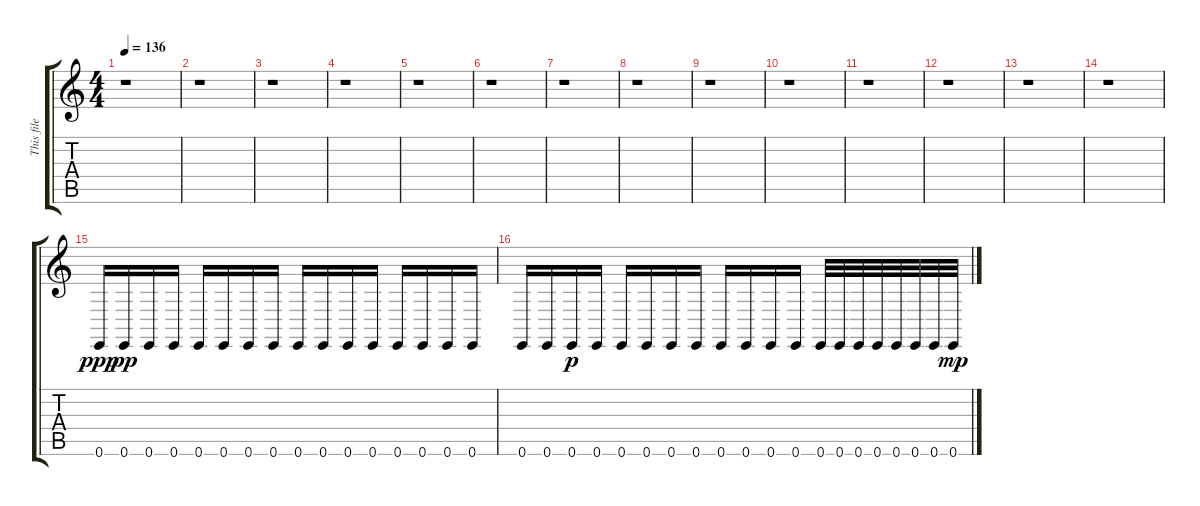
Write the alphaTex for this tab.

\track ("This file was especially arranged to" "This file ") {instrument seashore}
\staff {score tabs}
\tuning (E4 B3 G3 D3 A2 E2) {hide}
\ts (4 4)
\tempo 136
\clef g2
\ks c
r.1{dy p} |
r.1 |
r.1 |
r.1 |
r.1 |
r.1 |
r.1 |
r.1 |
r.1 |
r.1 |
r.1 |
r.1 |
r.1 |
r.1 |
0.6.16{dy ppp} 0.6.16{dy pp} 0.6.16 0.6.16 0.6.16 0.6.16 0.6.16 0.6.16 0.6.16 0.6.16 0.6.16 0.6.16 0.6.16 0.6.16 0.6.16 0.6.16 |
0.6.16 0.6.16 0.6.16{dy p} 0.6.16 0.6.16 0.6.16 0.6.16 0.6.16 0.6.16 0.6.16 0.6.16 0.6.16 0.6.32 0.6.32 0.6.32 0.6.32 0.6.32 0.6.32 0.6.32 0.6.32{dy mp}
